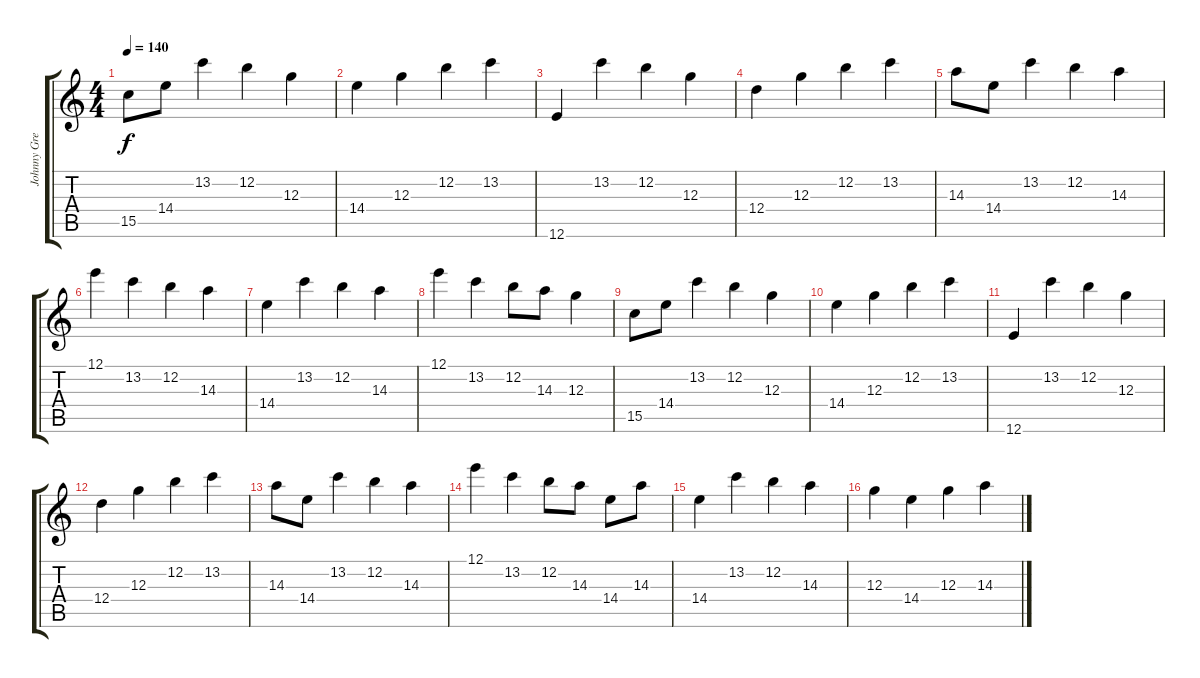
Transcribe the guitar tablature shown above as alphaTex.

\track ("Johnny Greenwood" "Johnny Gre") {instrument acousticguitarnylon}
\staff {score tabs}
\tuning (E4 B3 G3 D3 A2 E2) {hide}
\ts (4 4)
\tempo 140
\clef g2
\ks c
15.5.8{dy f} 14.4.8 13.2.4 12.2.4 12.3.4 |
14.4.4 12.3.4 12.2.4 13.2.4 |
12.6.4 13.2.4 12.2.4 12.3.4 |
12.4.4 12.3.4 12.2.4 13.2.4 |
14.3.8 14.4.8 13.2.4 12.2.4 14.3.4 |
12.1.4 13.2.4 12.2.4 14.3.4 |
14.4.4 13.2.4 12.2.4 14.3.4 |
12.1.4 13.2.4 12.2.8 14.3.8 12.3.4 |
15.5.8 14.4.8 13.2.4 12.2.4 12.3.4 |
14.4.4 12.3.4 12.2.4 13.2.4 |
12.6.4 13.2.4 12.2.4 12.3.4 |
12.4.4 12.3.4 12.2.4 13.2.4 |
14.3.8 14.4.8 13.2.4 12.2.4 14.3.4 |
12.1.4 13.2.4 12.2.8 14.3.8 14.4.8 14.3.8 |
14.4.4 13.2.4 12.2.4 14.3.4 |
12.3.4 14.4.4 12.3.4 14.3.4
